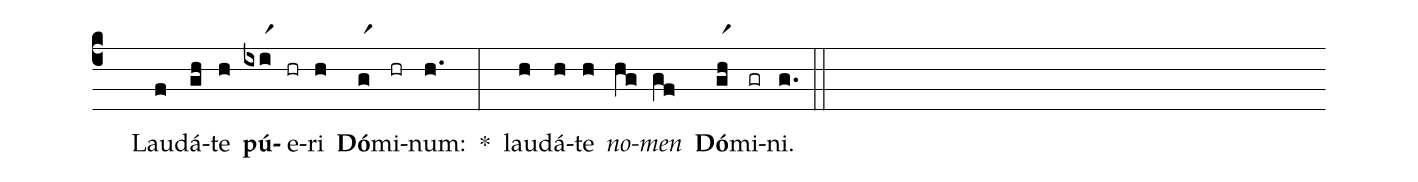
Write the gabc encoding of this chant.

%%
(c4)
( )Lau(f)dá(gh)te(h) <b>pú</b>(ixir1)e(hr)ri(h) <b>Dó</b>(gr1)mi(hr)num:(h.) *(:)
lau(h)dá(h)te(h) <i>no</i>(hg)<i>men</i>(gf) <b>Dó</b>(ghr1)mi(gr)ni.(g.) (::)
